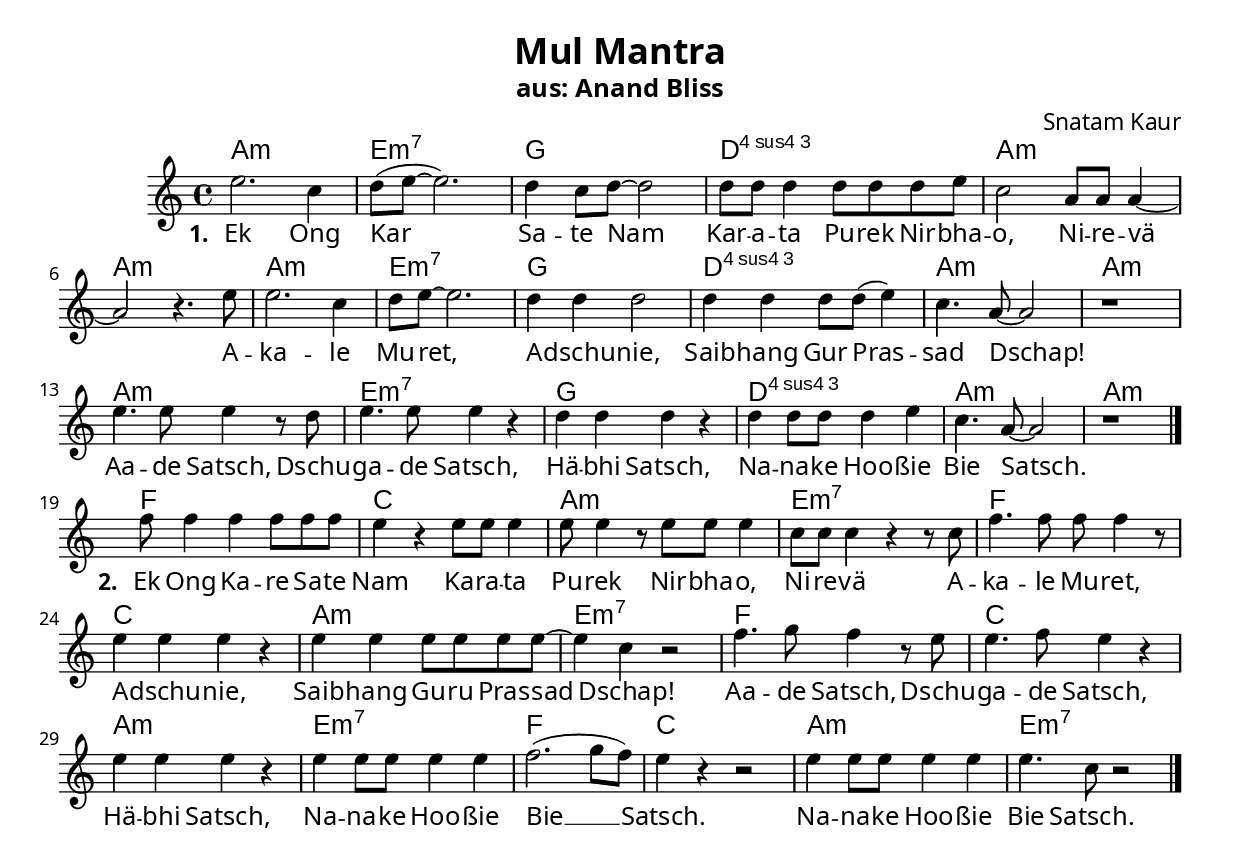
#(set-global-staff-size 16)
\include "deutsch.ly"

\version "2.18.0"

\include "../paper.ily"

melodieI =  \relative c'' {
 % Ek  ong  kar
  e2. c4 | d8 ( e8 ~ e2.) | 
 % sat e nam      kar a ta pu rek
  d4 c8 d8 ~ d2 | d8 d8 d4  d8 d8 
 %  nir bha o nir e vä           a
   d8 e8 | c2 a8  a8 a4 ~ a2 r4. e'8|

 % kal e        mu ret 
  e2.  c4 |  d8 e8 ~ e2. |
  
 %A dschu nie, Saib  hang  gur pras sad dschap
  d4  d d2 |    d4    d    d8  d( e4) |  c4. a8 ~ a2 | r1 |

  %% Aad -- e Satsch, Dschu -- gad -- e Satsch, 
  e'4. e8 e4 r8       d | e4. e8 e4 r4 |
  
  %% Hä -- bhi Satsch,
  d4 d d r4 |
  %% Na -- nak -- e Hoo -- ßie Bie Satsch.
      d4    d8    d8 d4   e4 | c4. a8 ~a2 | r1 | 
  \bar "|."
   
}

melodieII =  \relative c'' {
  %% Ek  ong  kar  sat e 
  f8 f4  f4 f8 f8 f8  |
  %% nam  kar a ta 
   e4 r4 e8 e e4  | 
  %%  pu rek nir bha o nir e vä      a
  e8 e4 r8  e8 e8 e4 | c8 c8 c4 r4 r8 c8 | 
  %% kal e        mu ret 
  f4. f8 f8 f4 r8 | 
  %% A dschu nie, Saib  hang  guru pras sad dschap
  e4 e e r4 | e4 e4 e8 e8 e8 e8 ~| e4 c4 r2 

  %% Aad -- e Satsch, Dschu -- gad -- e Satsch, 
  f4. g8 f4 r8  e8 | e4. f8 e4 r4 | 
  
  %% Hä -- bhi Satsch,
  e4 e4 e4 r4 |
  %% Na -- nak -- e Hoo -- ßie Bie Satsch.
  e4 e8 e8 e4 e 4 | f2.( g8 f) | e4 r4 r2 |
  %% Na -- nak -- e Hoo -- ßie Bie Satsch.
  e4 e8 e8 e4 e 4 | e4. c8 r2 
  \bar "|."
   
}

textI = \lyricmode {
  \set stanza = #"1. "
  Ek Ong Kar
  Sa -- te Nam
  Kar -- a -- ta Pu -- rek
  Nir  -- bha -- o, Ni -- re -- vä
  A -- ka -- le Mu -- ret, A -- dschu -- nie, Saib -- hang
  Gur Pras -- sad 
  Dschap!
  Aa -- de Satsch,
  Dschu -- ga -- de Satsch, 
  Hä -- bhi Satsch,
  Na -- na -- ke Hoo -- ßie Bie Satsch.
}

textII = \lyricmode {
   \set stanza = #"2. "
  Ek Ong Ka -- re
  Sa -- te Nam
  Ka -- ra -- ta Pu -- rek
  Nir  -- bha -- o, Ni -- re -- vä
  A -- ka -- le Mu -- ret, A -- dschu -- nie, Saib -- hang
  Gu -- ru Pras -- sad 
  Dschap!
  Aa -- de Satsch,
  Dschu -- ga  -- de Satsch, 
  Hä -- bhi Satsch,
  Na -- na -- ke Hoo -- ßie Bie __ Satsch.
  Na -- na -- ke Hoo -- ßie Bie Satsch.
   
}

textIII = \lyricmode {
   \set stanza = #"3. "
   Schöpfer und Schöpfung sind eins.
   Das ist unsere wahre Identität. 
   Derjenige, der alles tut, 
   jenseits von Angst, jenseits von Rache,
   Abbild der Unendlichkeit,
   Ungeboren, Selbst-Erleuchtet, Vollständig in sich selbst.
   Das ist das Geschenk des Gurus.
   Meditiere!
   Ursprüngliche Wahrheit,
   Wahr durch alle Zeit,
   Wahr in diesem Moment.
   Oh Nanak, für immer wahr.
}



chordSymbolsI = \chordmode {
  \semiGermanChords
  a1:m | e:m7 | g | d:4 | a:m | a:m | 
  a1:m | e:m7 | g | d:4 | a:m | a:m | 
  a1:m | e:m7 | g | d:4 | a:m | a:m | 

}

chordSymbolsII = \chordmode {
  \semiGermanChords
  f1 | c | a:m | e:m7 
  f1 | c | a:m | e:m7 
  f1 | c | a:m | e:m7 
  f1 | c | a:m | e:m7 

}
\score { 
       <<
	 \context ChordNames {
	   \set Score.markFormatter = #format-mark-box-letters
	   \chordSymbolsI
	   \chordSymbolsII
	 }
	 \new Staff {
	    \time 4/4
	    \key a \minor
	    \new Voice = "mel" {
	      \melodieI  \bar "|." \break 
	      \melodieII \bar "|."}
	   }
	   \new Lyrics \lyricsto "mel" {
	     \textI
	     \textII
	   }
%%%	 \new Lyrics \lyricsto "mel" {
%%%	     \textII
%%%	   }
%%%	 \new Lyrics \lyricsto "mel" {
%%%	     \textIII
%%%	   }
       >>
	\layout {
	  \context {\Staff \RemoveEmptyStaves }
	}
       \header {
	 title = "Mul Mantra"
	 composer = "Snatam Kaur"
	 subtitle = "aus: Anand Bliss"
       }
}
